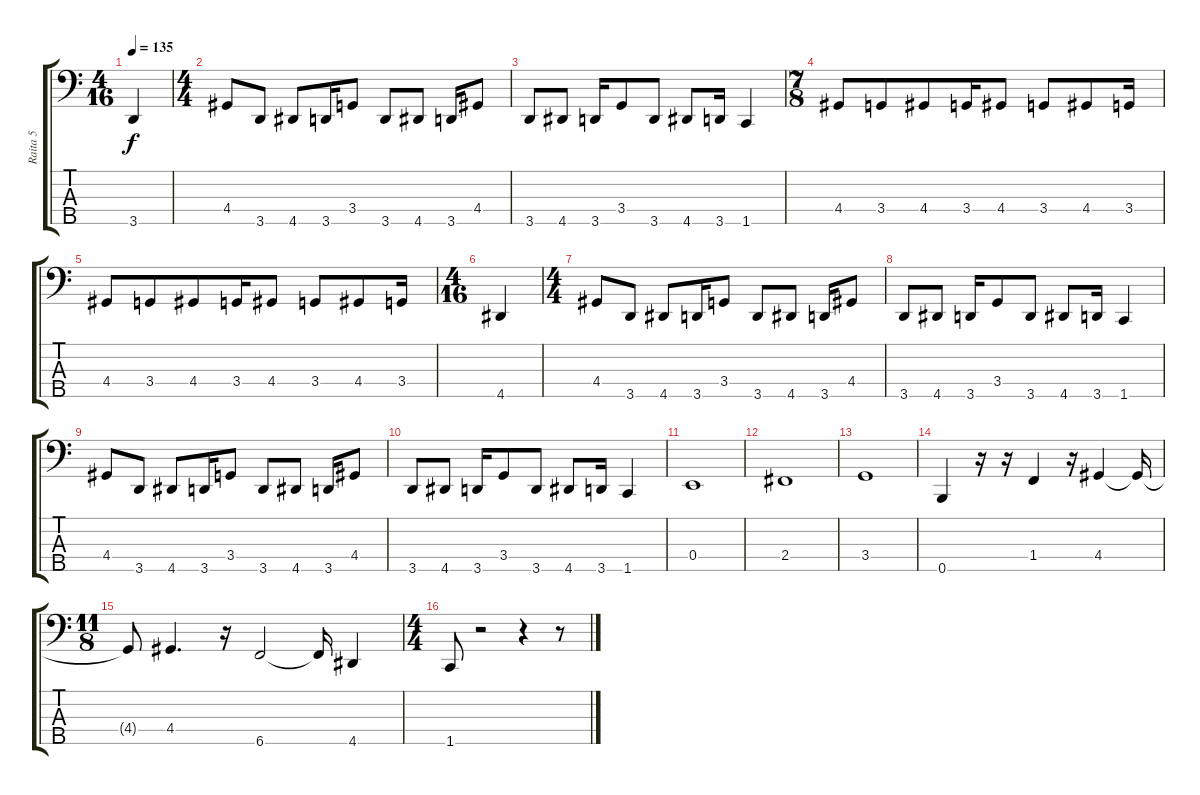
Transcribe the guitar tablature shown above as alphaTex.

\track ("Raita 5" "Raita 5") {instrument electricbassfinger}
\staff {score tabs}
\tuning (G2 D2 A1 E1 B0) {hide}
\ts (4 16)
\tempo 135
\clef f4
\ks c
3.5.4{dy f} |
\ts (4 4)
4.4.8 3.5.8 4.5.8 3.5.16 3.4.8 3.5.8 4.5.8 3.5.16 4.4.8 |
3.5.8 4.5.8 3.5.16 3.4.8 3.5.8 4.5.8 3.5.16 1.5.4 |
\ts (7 8)
4.4.8 3.4.8 4.4.8 3.4.16 4.4.8 3.4.8 4.4.8 3.4.16 |
4.4.8 3.4.8 4.4.8 3.4.16 4.4.8 3.4.8 4.4.8 3.4.16 |
\ts (4 16)
4.5.4 |
\ts (4 4)
4.4.8 3.5.8 4.5.8 3.5.16 3.4.8 3.5.8 4.5.8 3.5.16 4.4.8 |
3.5.8 4.5.8 3.5.16 3.4.8 3.5.8 4.5.8 3.5.16 1.5.4 |
4.4.8 3.5.8 4.5.8 3.5.16 3.4.8 3.5.8 4.5.8 3.5.16 4.4.8 |
3.5.8 4.5.8 3.5.16 3.4.8 3.5.8 4.5.8 3.5.16 1.5.4 |
0.4.1 |
2.4.1 |
3.4.1 |
0.5.4 r.16 r.16 1.4.4 r.16 4.4.4 4.4{t}.16 |
\ts (11 8)
4.4{t}.8 4.4.4{d} r.16 6.5.2 6.5{t}.16 4.5.4 |
\ts (4 4)
1.5.8 r.2 r.4 r.8
